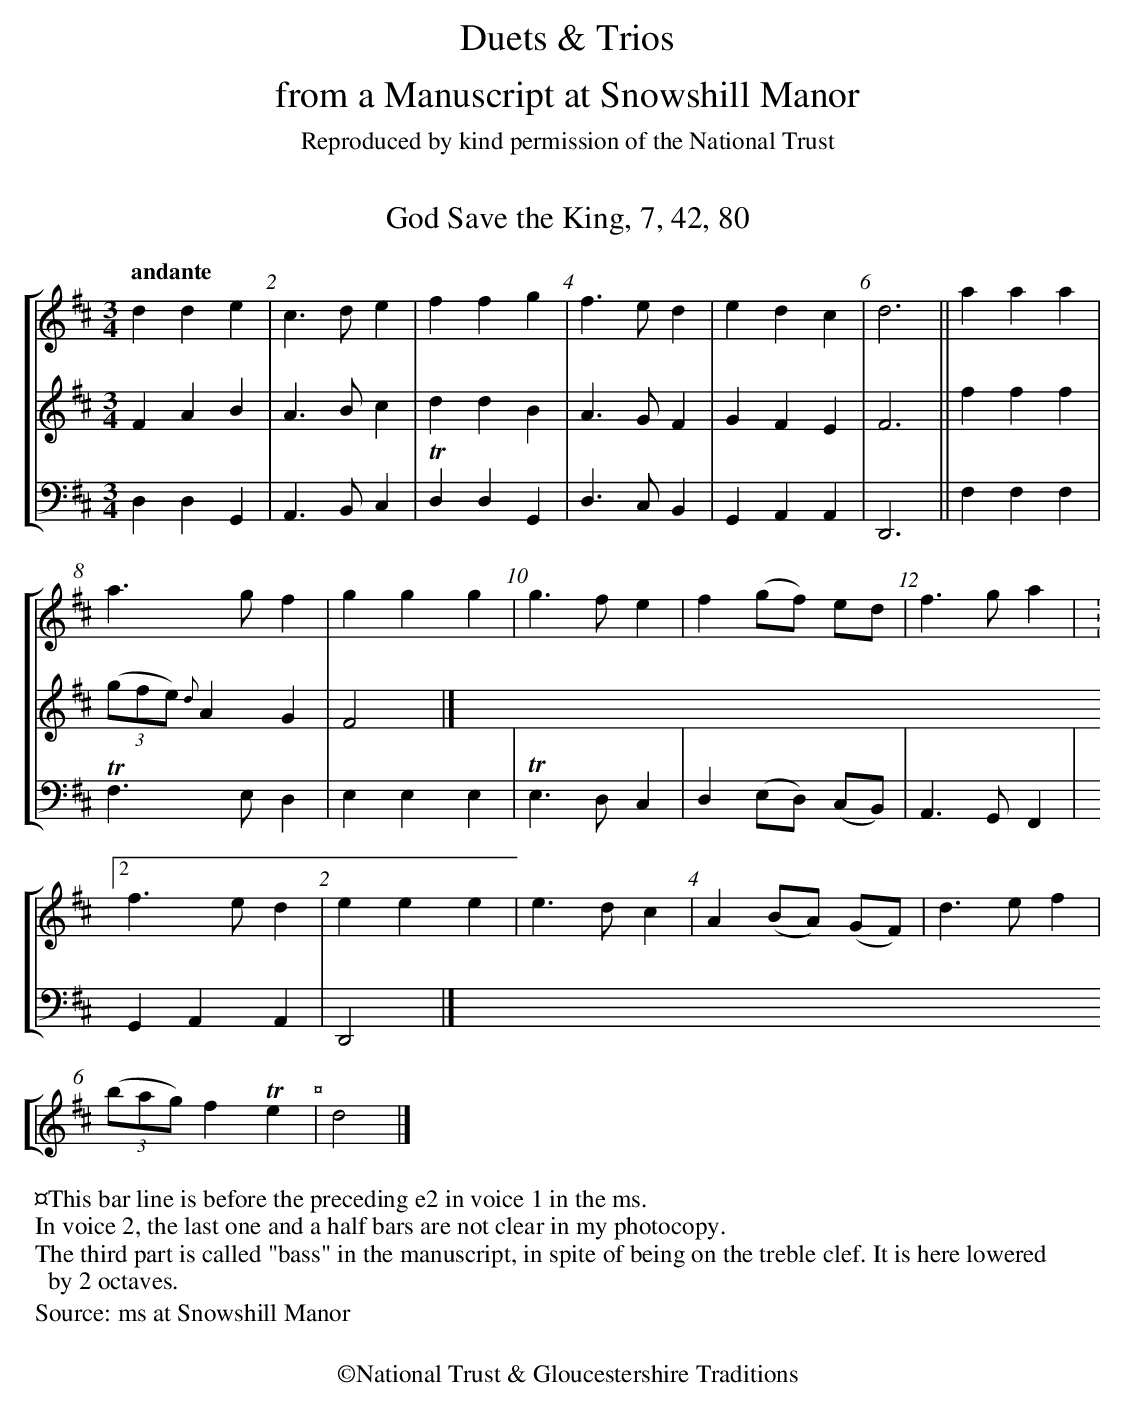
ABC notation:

X:1
T:God Save the King, 7, 42, 80
%%staves [1 2 3]
V:1
V:2
V:3 clef=bass middle=d transpose=-24
M:3/4
L:1/8
Q:"andante"
K:D
[V:1]d2 d2 e2 | c3 d e2 | f2 f2 g2 | f3 e d2 |e2 d2 c2 | d6 || a2 a2 a2 |
[V:2]F2 A2 B2 | A3 B c2 | d2 d2 B2 | A3 G F2 |G2 F2 E2 | F6 || f2 f2 f2 |
[V:3]
d2 d2 G2 | A3 B c2 | Td2 d2 G2 | d3 c B2 |G2 A2 A2 | D6 ||  f2 f2 f2 |
V:1
a3 g f2 |g2 g2 g2 | g3 f e2 | f2 (gf) ed | f3 g a2 |\
V:2
  f3 e d2 |e2 e2 e2 | e3 d c2 | A2 (BA) (GF)| d3 e f2 |
V:3
Tf3 e d2 |e2 e2 e2 | Te3 d c2 | d2 (ed) (cB) |A3 G F2 |
V:1
((3bag) f2 Te2 "^¤"| d4 |]
V:2
((3gfe) {d}A2 G2 | F4 |]
V:3
G2 A2 A2 | D4 |]
